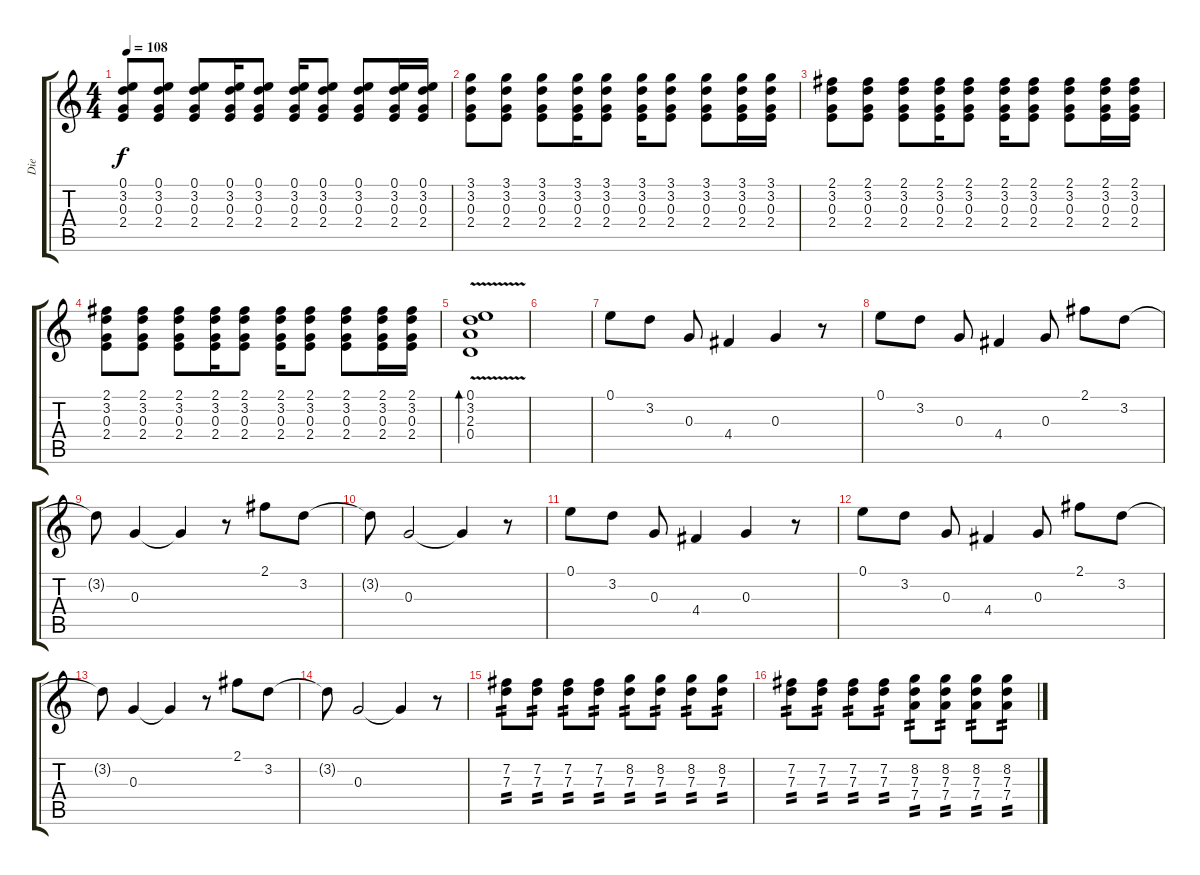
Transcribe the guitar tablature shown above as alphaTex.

\track ("Die" "Die") {instrument electricguitarclean}
\staff {score tabs}
\tuning (E4 B3 G3 D3 A2 D2) {hide}
\ts (4 4)
\tempo 108
\clef g2
\ks c
(0.1 3.2 0.3 2.4).8{dy f volume 11 instrument electricguitarclean} (0.1 3.2 0.3 2.4).8 (0.1 3.2 0.3 2.4).8 (0.1 3.2 0.3 2.4).16 (0.1 3.2 0.3 2.4).8 (0.1 3.2 0.3 2.4).16 (0.1 3.2 0.3 2.4).8 (0.1 3.2 0.3 2.4).8 (0.1 3.2 0.3 2.4).16 (0.1 3.2 0.3 2.4).16 |
(3.1 3.2 0.3 2.4).8 (3.1 3.2 0.3 2.4).8 (3.1 3.2 0.3 2.4).8 (3.1 3.2 0.3 2.4).16 (3.1 3.2 0.3 2.4).8 (3.1 3.2 0.3 2.4).16 (3.1 3.2 0.3 2.4).8 (3.1 3.2 0.3 2.4).8 (3.1 3.2 0.3 2.4).16 (3.1 3.2 0.3 2.4).16 |
(2.1 3.2 0.3 2.4).8 (2.1 3.2 0.3 2.4).8 (2.1 3.2 0.3 2.4).8 (2.1 3.2 0.3 2.4).16 (2.1 3.2 0.3 2.4).8 (2.1 3.2 0.3 2.4).16 (2.1 3.2 0.3 2.4).8 (2.1 3.2 0.3 2.4).8 (2.1 3.2 0.3 2.4).16 (2.1 3.2 0.3 2.4).16 |
(2.1 3.2 0.3 2.4).8 (2.1 3.2 0.3 2.4).8 (2.1 3.2 0.3 2.4).8 (2.1 3.2 0.3 2.4).16 (2.1 3.2 0.3 2.4).8 (2.1 3.2 0.3 2.4).16 (2.1 3.2 0.3 2.4).8 (2.1 3.2 0.3 2.4).8 (2.1 3.2 0.3 2.4).16 (2.1 3.2 0.3 2.4).16 |
(0.1 3.2{v} 2.3 0.4).1{bd 60 volume 10 balance 8} |
|
0.1.8{volume 10 instrument electricguitarclean} 3.2.8 0.3.8 4.4.4 0.3.4 r.8 |
0.1.8 3.2.8 0.3.8 4.4.4 0.3.8 2.1.8 3.2.8 |
3.2{t}.8 0.3.4 0.3{t}.4 r.8 2.1.8 3.2.8 |
3.2{t}.8 0.3.2 0.3{t}.4 r.8 |
0.1.8{volume 10 instrument electricguitarclean} 3.2.8 0.3.8 4.4.4 0.3.4 r.8 |
0.1.8 3.2.8 0.3.8 4.4.4 0.3.8 2.1.8 3.2.8 |
3.2{t}.8 0.3.4 0.3{t}.4 r.8 2.1.8 3.2.8 |
3.2{t}.8 0.3.2 0.3{t}.4 r.8 |
(7.2 7.3).8{tp 2} (7.2 7.3).8{tp 2} (7.2 7.3).8{tp 2} (7.2 7.3).8{tp 2} (8.2 7.3).8{tp 2} (8.2 7.3).8{tp 2} (8.2 7.3).8{tp 2} (8.2 7.3).8{tp 2} |
(7.2 7.3).8{tp 2} (7.2 7.3).8{tp 2} (7.2 7.3).8{tp 2} (7.2 7.3).8{tp 2} (8.2 7.3 7.4).8{tp 2} (8.2 7.3 7.4).8{tp 2} (8.2 7.3 7.4).8{tp 2} (8.2 7.3 7.4).8{tp 2}
